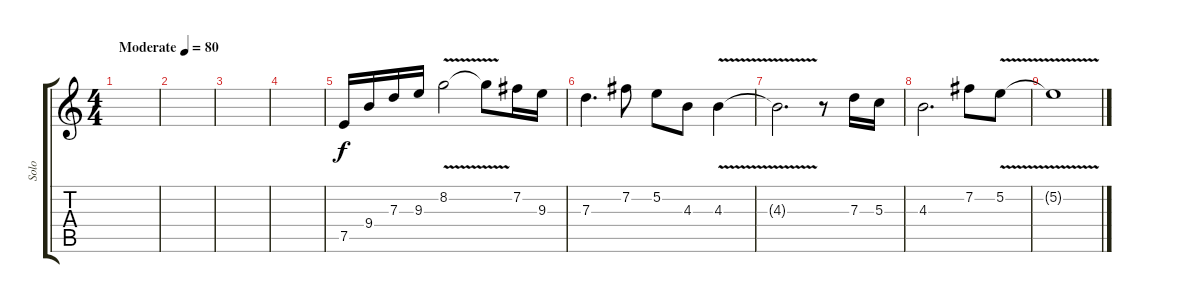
\track ("Solo" "Solo") {instrument distortionguitar}
\staff {score tabs}
\tuning (E4 B3 G3 D3 A2 E2) {hide}
\ts (4 4)
\tempo (80 "Moderate")
\clef g2
\ks c
|
|
|
|
7.5.16 9.4.16 7.3.16 9.3.16 8.2{v}.2 8.2{t}.8 7.2.16 9.3.16 |
7.3.4{d} 7.2.8 5.2.8 4.3.8 4.3{v}.4 |
4.3{t}.2{d} r.8 7.3.16 5.3.16 |
4.3.2{d} 7.2.8 5.2{v}.8 |
5.2{t}.1
